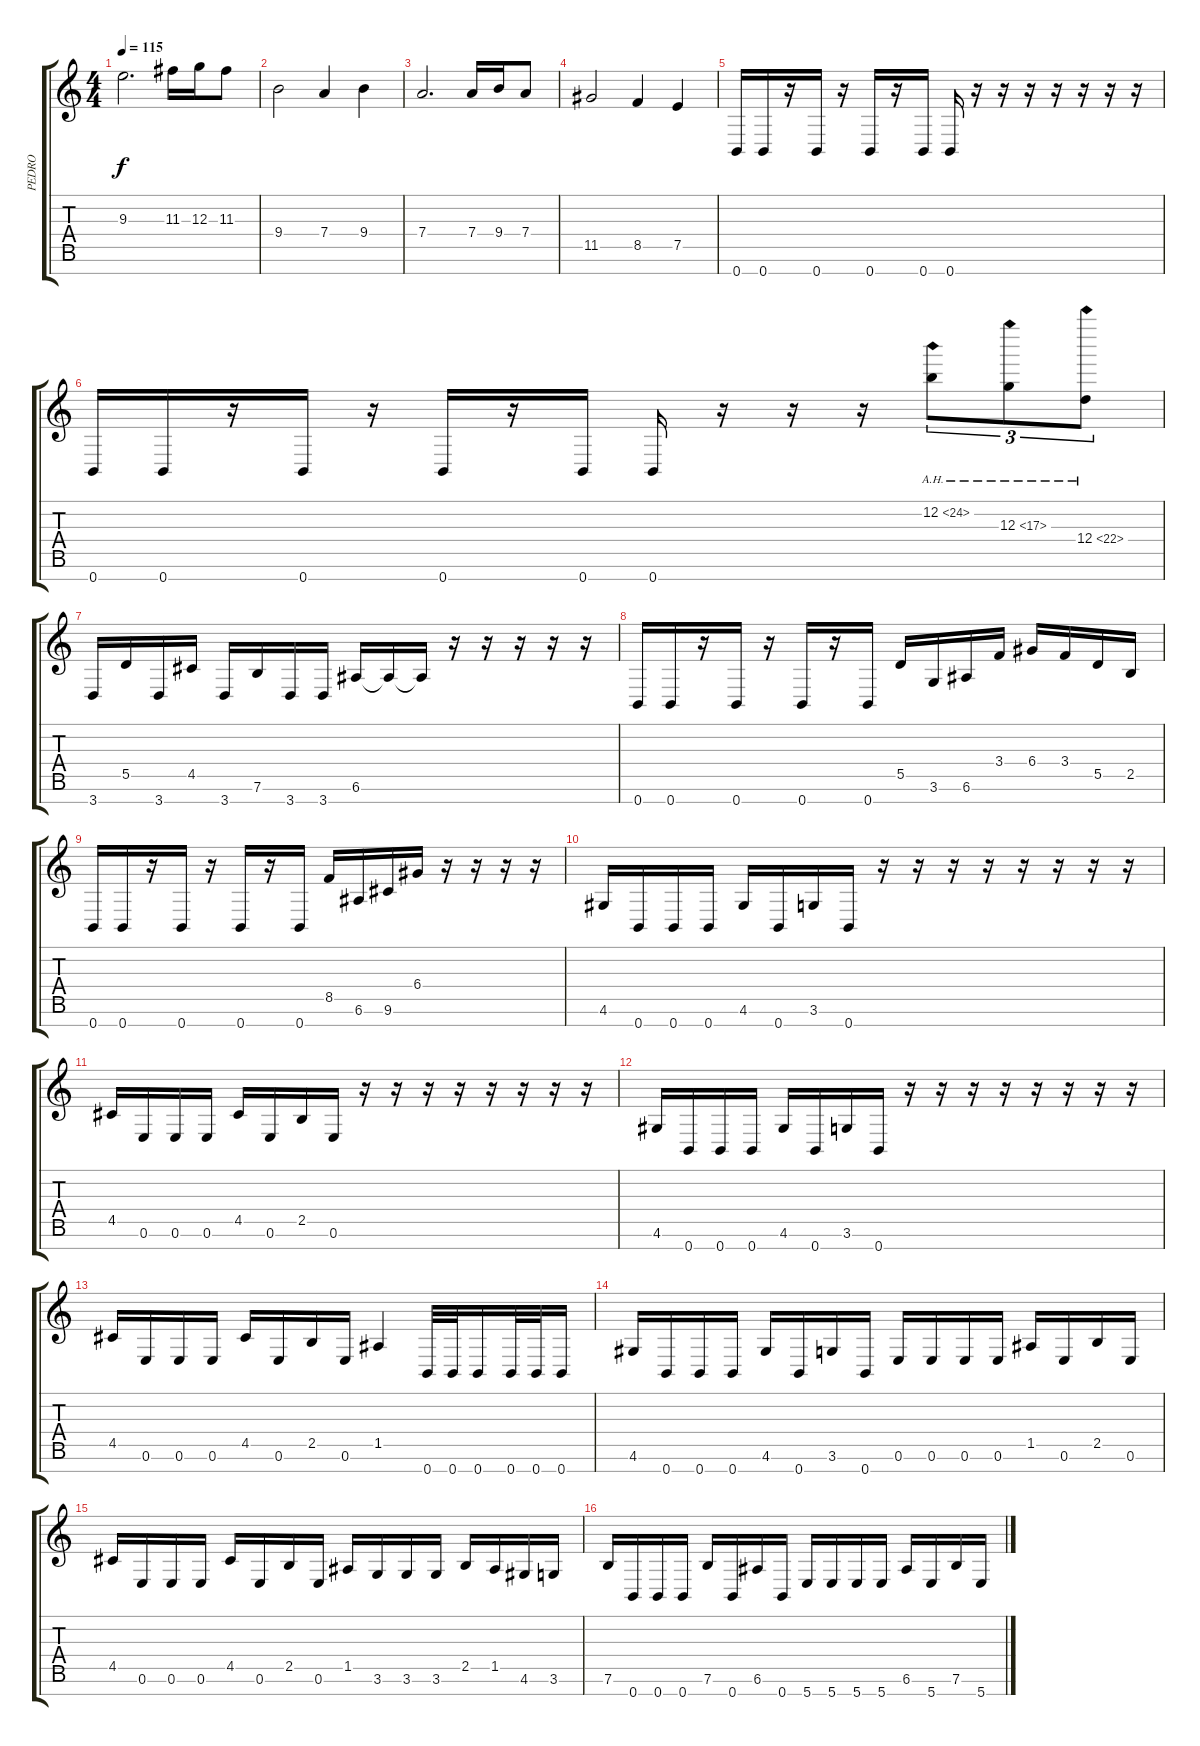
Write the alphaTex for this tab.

\track ("PEDRO" "PEDRO") {instrument distortionguitar}
\staff {score tabs}
\tuning (E4 B3 G3 D3 A2 E2 B1) {hide}
\ts (4 4)
\tempo 115
\clef g2
\ks c
9.3.2{d dy f balance 0} 11.3.16 12.3.16 11.3.8 |
9.4.2 7.4.4 9.4.4 |
7.4.2{d} 7.4.16 9.4.16 7.4.8 |
11.5.2{instrument distortionguitar} 8.5.4 7.5.4 |
0.7.16 0.7.16 r.16 0.7.16 r.16 0.7.16 r.16 0.7.16 0.7.16 r.16 r.16 r.16 r.16 r.16 r.16 r.16 |
0.7.16 0.7.16 r.16 0.7.16 r.16 0.7.16 r.16 0.7.16 0.7.16 r.16 r.16 r.16 12.2{ah 12}.8{tu (3 2)} 12.3{ah 5}.8{tu (3 2)} 12.4{ah 10}.8{tu (3 2)} |
3.7.16 5.5.16 3.7.16 4.5.16 3.7.16 7.6.16 3.7.16 3.7.16 6.6.16 6.6{t}.16 6.6{t}.16 r.16 r.16 r.16 r.16 r.16 |
0.7.16 0.7.16 r.16 0.7.16 r.16 0.7.16 r.16 0.7.16 5.5.16 3.6.16 6.6.16 3.4.16 6.4.16 3.4.16 5.5.16 2.5.16 |
0.7.16 0.7.16 r.16 0.7.16 r.16 0.7.16 r.16 0.7.16 8.5.16 6.6.16 9.6.16 6.4.16 r.16 r.16 r.16 r.16 |
4.6.16 0.7.16 0.7.16 0.7.16 4.6.16 0.7.16 3.6.16 0.7.16 r.16 r.16 r.16 r.16 r.16 r.16 r.16 r.16 |
4.5.16 0.6.16 0.6.16 0.6.16 4.5.16 0.6.16 2.5.16 0.6.16 r.16 r.16 r.16 r.16 r.16 r.16 r.16 r.16 |
4.6.16 0.7.16 0.7.16 0.7.16 4.6.16 0.7.16 3.6.16 0.7.16 r.16 r.16 r.16 r.16 r.16 r.16 r.16 r.16 |
4.5.16 0.6.16 0.6.16 0.6.16 4.5.16 0.6.16 2.5.16 0.6.16 1.5.4 0.7.32 0.7.32 0.7.16 0.7.32 0.7.32 0.7.16 |
4.6.16 0.7.16 0.7.16 0.7.16 4.6.16 0.7.16 3.6.16 0.7.16 0.6.16 0.6.16 0.6.16 0.6.16 1.5.16 0.6.16 2.5.16 0.6.16 |
4.5.16 0.6.16 0.6.16 0.6.16 4.5.16 0.6.16 2.5.16 0.6.16 1.5.16 3.6.16 3.6.16 3.6.16 2.5.16 1.5.16 4.6.16 3.6.16 |
7.6.16 0.7.16 0.7.16 0.7.16 7.6.16 0.7.16 6.6.16 0.7.16 5.7.16 5.7.16 5.7.16 5.7.16 6.6.16 5.7.16 7.6.16 5.7.16
